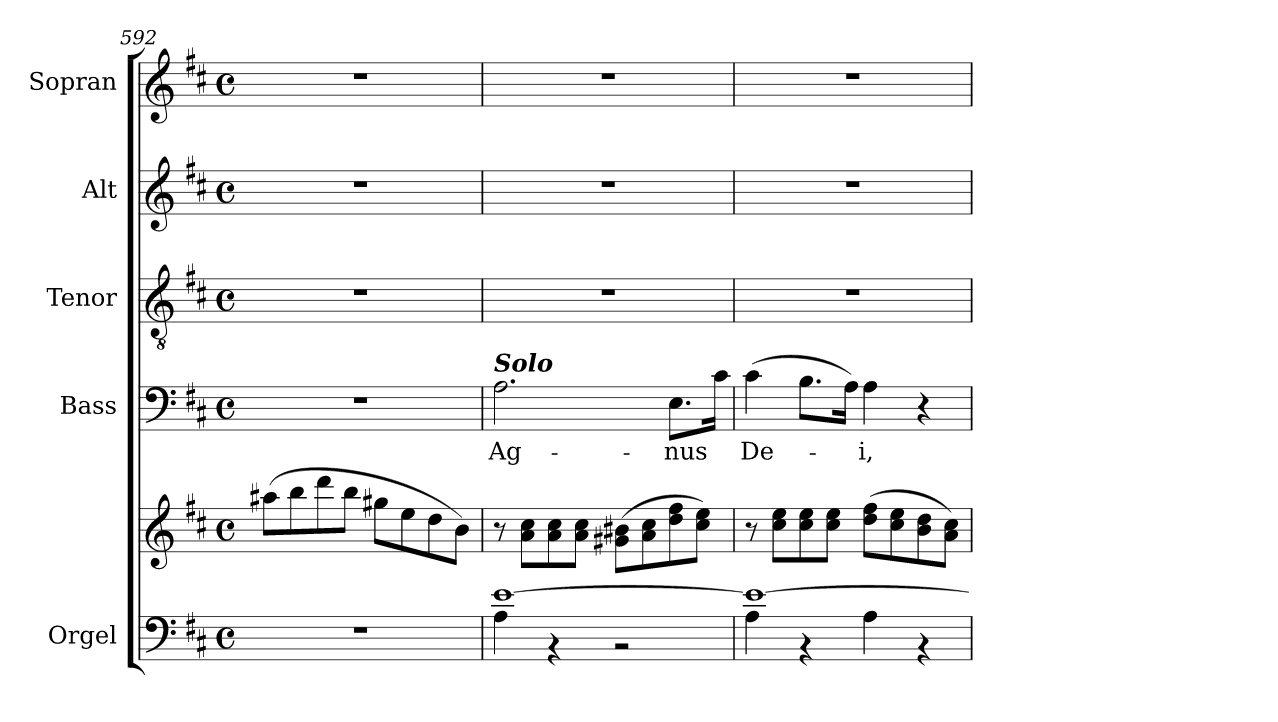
**kern	**kern	**kern	**text	**kern	**kern	**kern
*part5	*part5	*part4	*part4	*part3	*part2	*part1
*staff6	*staff5	*staff4	*staff4	*staff3	*staff2	*staff1
*I"Orgel	*	*I"Bass	*	*I"Tenor	*I"Alt	*I"Sopran
*I'Org.	*	*I'B	*	*I'T	*I'A	*I'S
*clefF4	*clefG2	*clefF4	*	*clefGv2	*clefG2	*clefG2
*k[f#c#]	*k[f#c#]	*k[f#c#]	*	*k[f#c#]	*k[f#c#]	*k[f#c#]
*D:	*D:	*D:	*	*D:	*D:	*D:
*M4/4	*M4/4	*M4/4	*	*M4/4	*M4/4	*M4/4
*met(c)	*met(c)	*met(c)	*	*met(c)	*met(c)	*met(c)
=592	=592	=592	=592	=592	=592	=592
1r	(>8aa#X\L	1r	.	1r	1r	1r
.	8bb\	.	.	.	.	.
.	8ddd\	.	.	.	.	.
.	8bb\J	.	.	.	.	.
.	8gg#X\L	.	.	.	.	.
.	8ee\	.	.	.	.	.
.	8dd\	.	.	.	.	.
.	8b\J)	.	.	.	.	.
=593	=593	=593	=593	=593	=593	=593
*^	*	*	*	*	*	*
!	!	!	!LO:TX:a:Bi:t=Solo	!	!	!	!
!	!	!	!	!LO:LY:b	!	!	!
[>1e	4A\	8r	2.A\	Ag-	1r	1r	1r
.	.	8a\ 8cc#\L	.	.	.	.	.
.	4r	8a\ 8cc#\	.	.	.	.	.
.	.	8a\ 8cc#\J	.	.	.	.	.
.	2r	(>8g#X\ 8b#X\L	.	.	.	.	.
.	.	8a\ 8cc#\	.	.	.	.	.
!	!	!	!	!LO:LY:b	!	!	!
.	.	8dd\ 8ff#\	8.E\L	-nus	.	.	.
.	.	8cc#\ 8ee\J)	.	.	.	.	.
.	.	.	16c#\Jk	.	.	.	.
=594	=594	=594	=594	=594	=594	=594	=594
!	!	!	!	!LO:LY:b	!	!	!
1e_	4A\	8r	(>4c#\	De-	1r	1r	1r
.	.	8cc#\ 8ee\L	.	.	.	.	.
.	4r	8cc#\ 8ee\	8.B\L	.	.	.	.
.	.	8cc#\ 8ee\J	.	.	.	.	.
.	.	.	16A\Jk)	.	.	.	.
!	!	!	!	!LO:LY:b	!	!	!
.	4A\	(>8dd\ 8ff#\L	4A\	-i,	.	.	.
.	.	8cc#\ 8ee\	.	.	.	.	.
.	4r	8b\ 8dd\	4r	.	.	.	.
.	.	8a\ 8cc#\J)	.	.	.	.	.
*v	*v	*	*	*	*	*	*
=	=	=	=	=	=	=
*-	*-	*-	*-	*-	*-	*-
